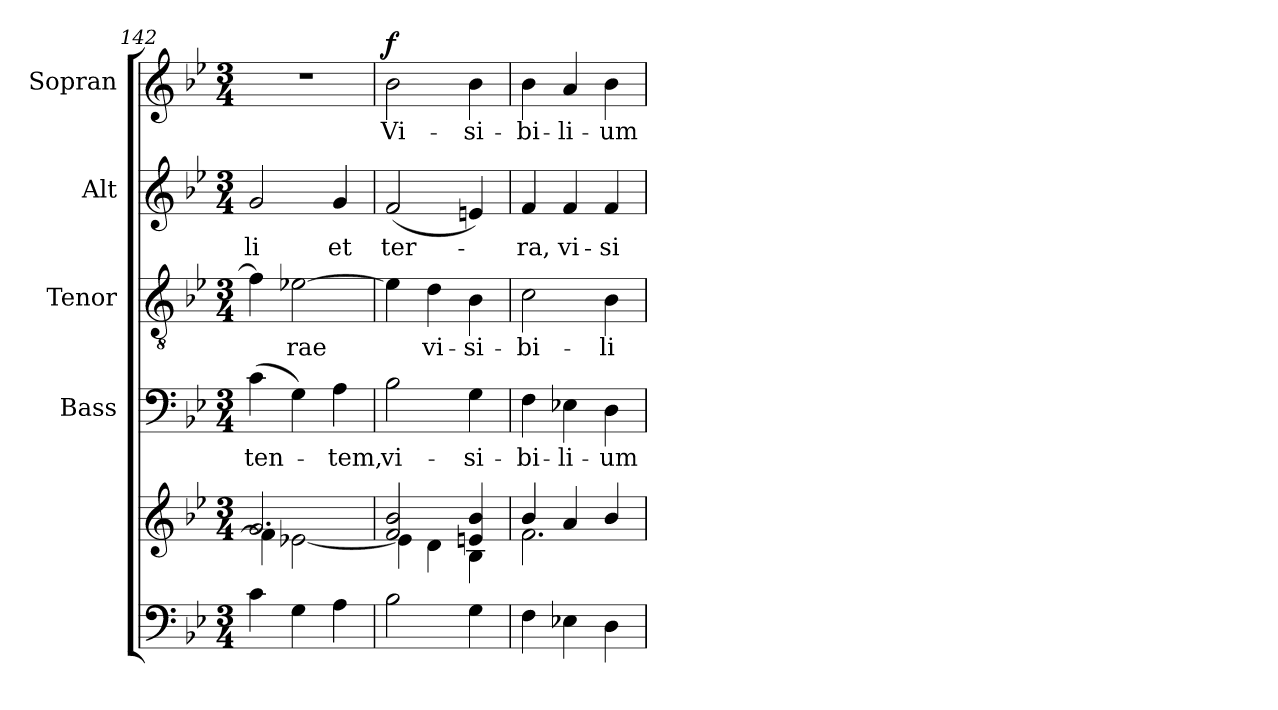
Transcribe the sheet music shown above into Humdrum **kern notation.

**kern	**kern	**kern	**text	**kern	**text	**kern	**text	**kern	**text	**dynam
*part5	*part5	*part4	*part4	*part3	*part3	*part2	*part2	*part1	*part1	*part1
*staff6	*staff5	*staff4	*staff4	*staff3	*staff3	*staff2	*staff2	*staff1	*staff1	*staff1
*	*	*I"Bass	*	*I"Tenor	*	*I"Alt	*	*I"Sopran	*	*
*	*	*I'B.	*	*I'T.	*	*I'A.	*	*I'S.	*	*
!!LO:LB:g=z
*clefF4	*clefG2	*clefF4	*	*clefGv2	*	*clefG2	*	*clefG2	*	*
*k[b-e-]	*k[b-e-]	*k[b-e-]	*	*k[b-e-]	*	*k[b-e-]	*	*k[b-e-]	*	*
*B-:	*B-:	*B-:	*	*B-:	*	*B-:	*	*B-:	*	*
*M3/4	*M3/4	*M3/4	*	*M3/4	*	*M3/4	*	*M3/4	*	*
=142	=142	=142	=142	=142	=142	=142	=142	=142	=142	=142
*	*^	*	*	*	*	*	*	*	*	*
!	!	!	!	!LO:LY:b	!	!	!	!LO:LY:b	!	!	!
4c\	2.g/	4f\]	(>4c\	-ten-	4f\]	.	2g/	-li	2.r	.	.
!	!	!	!	!	!	!LO:LY:b	!	!	!	!	!
4G\	.	[<2e-X\	4G\)	.	[2e-X\	-rae	.	.	.	.	.
!	!	!	!	!LO:LY:b	!	!	!	!LO:LY:b	!	!	!
4A\	.	.	4A\	-tem,	.	.	4g/	et	.	.	.
=143	=143	=143	=143	=143	=143	=143	=143	=143	=143	=143	=143
!	!	!	!	!LO:LY:b	!	!	!	!LO:LY:b	!	!LO:LY:b	!LO:DY:a
2B-\	2f/ 2b-/	4e-\]	2B-\	vi-	4e-\]	.	(<2f/	ter-	2b-\	Vi-	f
!	!	!	!	!	!	!LO:LY:b	!	!	!	!	!
.	.	4d\	.	.	4d\	vi-	.	.	.	.	.
!	!	!	!	!LO:LY:b	!	!LO:LY:b	!	!	!	!LO:LY:b	!
4G\	4en/ 4b-/	4B-\	4G\	-si-	4B-\	-si-	4en/)	.	4b-\	-si-	.
=144	=144	=144	=144	=144	=144	=144	=144	=144	=144	=144	=144
!	!	!	!	!LO:LY:b	!	!LO:LY:b	!	!LO:LY:b	!	!LO:LY:b	!
4F\	4b-/	2.f\	4F\	-bi-	2c\	-bi-	4f/	-ra,	4b-\	-bi-	.
!	!	!	!	!LO:LY:b	!	!	!	!LO:LY:b	!	!LO:LY:b	!
4E-X\	4a/	.	4E-X\	-li-	.	.	4f/	vi-	4a/	-li-	.
!	!	!	!	!LO:LY:b	!	!LO:LY:b	!	!LO:LY:b	!	!LO:LY:b	!
4D\	4b-/	.	4D\	-um	4B-\	-li-	4f/	-si-	4b-\	-um	.
*	*v	*v	*	*	*	*	*	*	*	*	*
=	=	=	=	=	=	=	=	=	=	=
*-	*-	*-	*-	*-	*-	*-	*-	*-	*-	*-
